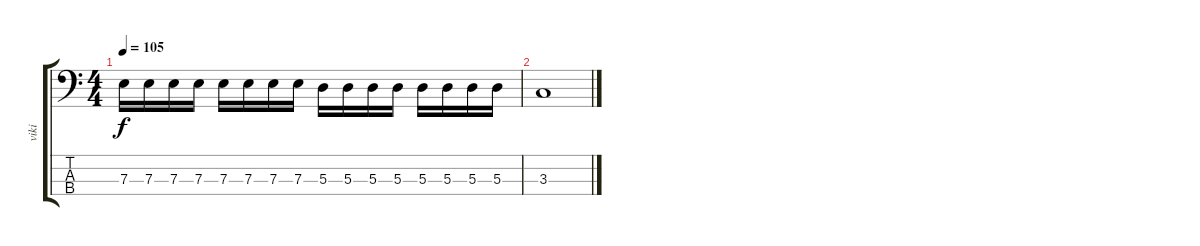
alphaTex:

\track ("viki" "viki") {instrument electricbasspick}
\staff {score tabs}
\tuning (G2 D2 A1 E1) {hide}
\ts (4 4)
\tempo 105
\clef f4
\ks c
7.3.16{dy f} 7.3.16 7.3.16 7.3.16 7.3.16 7.3.16 7.3.16 7.3.16 5.3.16 5.3.16 5.3.16 5.3.16 5.3.16 5.3.16 5.3.16 5.3.16 |
3.3.1
